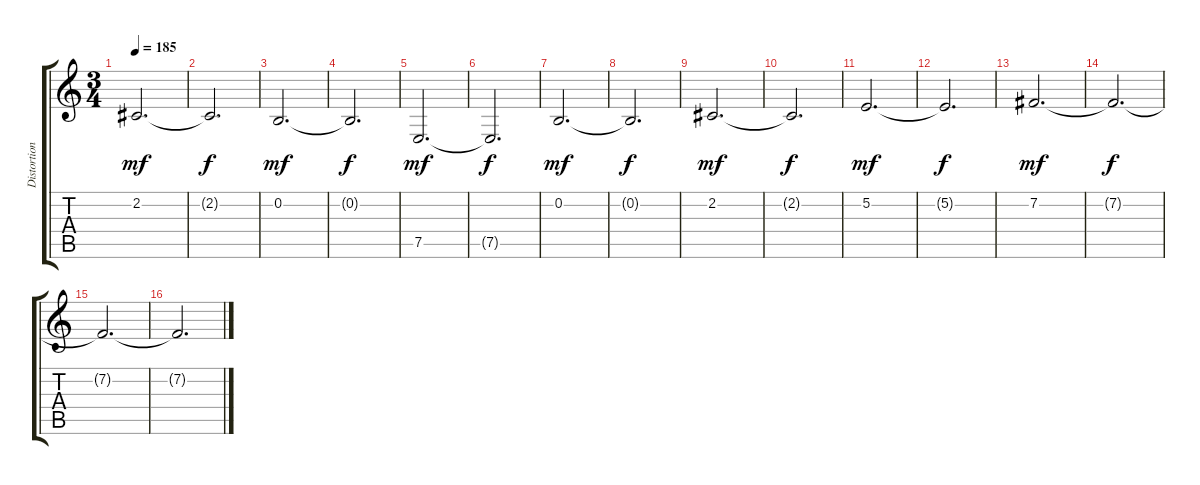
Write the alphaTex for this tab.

\track ("Distortion Guitar" "Distortion") {instrument lead2sawtooth}
\staff {score tabs}
\tuning (E4 B3 G3 D3 A2 E2) {hide}
\ts (3 4)
\tempo 185
\clef g2
\ks c
2.2.2{d dy mf} |
2.2{t}.2{d dy f} |
0.2.2{d dy mf} |
0.2{t}.2{d dy f} |
7.5.2{d dy mf} |
7.5{t}.2{d dy f} |
0.2.2{d dy mf} |
0.2{t}.2{d dy f} |
2.2.2{d dy mf} |
2.2{t}.2{d dy f} |
5.2.2{d dy mf} |
5.2{t}.2{d dy f} |
7.2.2{d dy mf} |
7.2{t}.2{d dy f} |
7.2{t}.2{d} |
7.2{t}.2{d}
